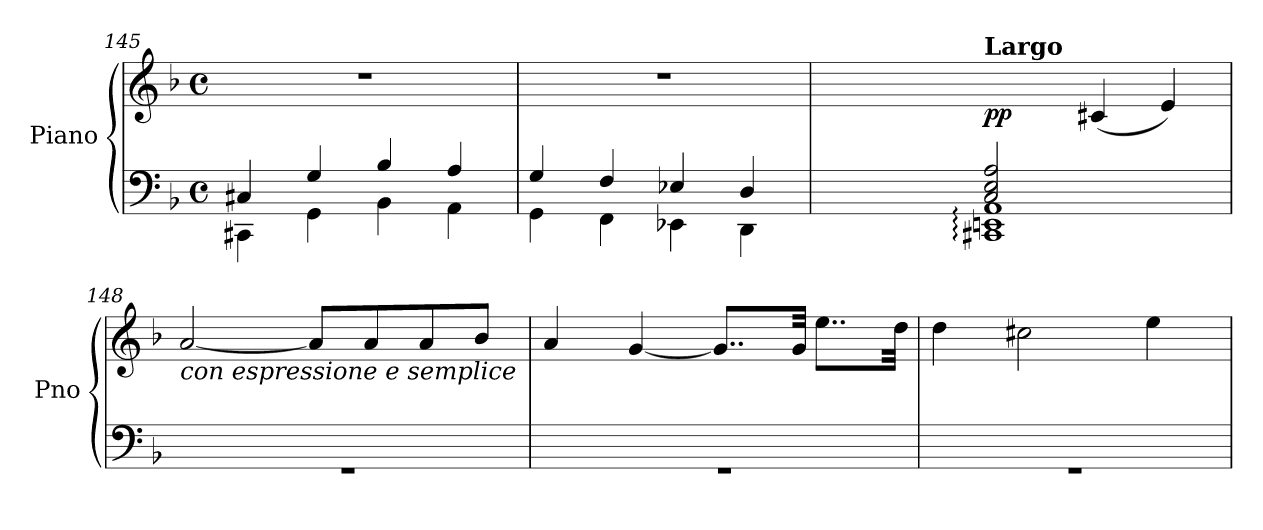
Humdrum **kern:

**kern	**kern	**dynam
*part1	*part1	*part1
*staff2	*staff1	*staff1/2
*I"Piano	*	*
*I'Pno	*	*
*clefF4	*clefG2	*
*k[b-]	*k[b-]	*
*M4/4	*M4/4	*
*met(c)	*met(c)	*
=145	=145	=145
*^	*	*
*	*^	*	*
4C#X/	1ryy	4CC#X\	1r	.
4G/	.	4GG\	.	.
4B-/	.	4BB-\	.	.
4A/	.	4AA\	.	.
=146	=146	=146	=146	=146
4G/	1ryy	4GG\	1r	.
4F/	.	4FF\	.	.
4E-X/	.	4EE-X\	.	.
4D/	.	4DD\	.	.
=147	=147	=147	=147	=147
!	!	!	!LO:TX:a:B:t=Largo	!
!	!	!	!	!LO:DY:b
2C/ 2E/ 2A/	1ryy	1CC#X: 1EEn: 1AA: 1C#Xyy: 1Enyy: 1Ayy:	2ryy	pp
2ryy	.	.	(<4c#X/	.
.	.	.	4e/)	.
*	*v	*v	*	*
!!LO:PB:g=z
=148	=148	=148	=148
!	!	!LO:TX:b:i:t=con espressione e semplice	!
1ryy	1r	[2a/	.
.	.	8a/L]	.
.	.	8a/	.
.	.	8a/	.
.	.	8b-/J	.
=149	=149	=149	=149
1ryy	1r	4a/	.
.	.	[4g/	.
.	.	8..g/L]	.
.	.	32g/Jkk	.
.	.	8..ee\L	.
.	.	32dd\Jkk	.
=150	=150	=150	=150
1ryy	1r	4dd\	.
.	.	2cc#X\	.
.	.	4ee\	.
*v	*v	*	*
=	=	=
*-	*-	*-
